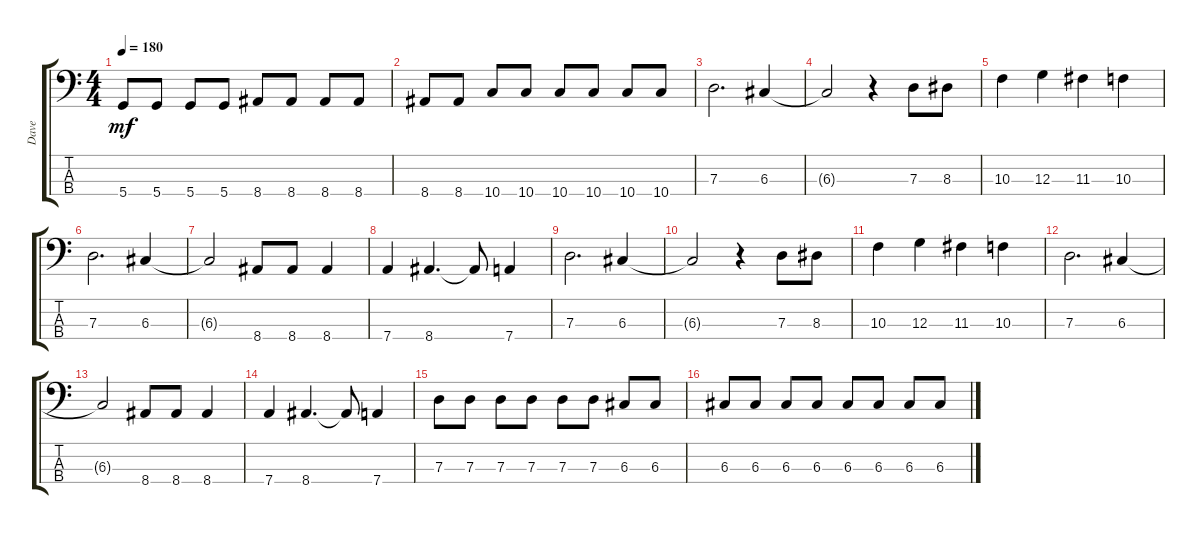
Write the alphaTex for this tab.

\track ("Dave" "Dave") {instrument electricbasspick}
\staff {score tabs}
\tuning (F2 C2 G1 D1) {hide}
\ts (4 4)
\tempo 180
\clef f4
\ks c
5.4.8{dy mf} 5.4.8 5.4.8 5.4.8 8.4.8 8.4.8 8.4.8 8.4.8 |
8.4.8 8.4.8 10.4.8 10.4.8 10.4.8 10.4.8 10.4.8 10.4.8 |
7.3.2{d} 6.3.4 |
6.3{t}.2 r.4 7.3.8{instrument slapbass2} 8.3.8 |
10.3.4 12.3.4 11.3.4 10.3.4 |
7.3.2{d instrument electricbassfinger} 6.3.4 |
6.3{t}.2 8.4.8 8.4.8 8.4.4 |
7.4.4 8.4.4{d} 8.4{t}.8 7.4.4 |
7.3.2{d} 6.3.4 |
6.3{t}.2 r.4 7.3.8{instrument slapbass2} 8.3.8 |
10.3.4 12.3.4 11.3.4 10.3.4 |
7.3.2{d instrument electricbassfinger} 6.3.4 |
6.3{t}.2 8.4.8 8.4.8 8.4.4 |
7.4.4 8.4.4{d} 8.4{t}.8 7.4.4 |
7.3.8 7.3.8 7.3.8 7.3.8 7.3.8 7.3.8 6.3.8 6.3.8 |
6.3.8 6.3.8 6.3.8 6.3.8 6.3.8 6.3.8 6.3.8 6.3.8
